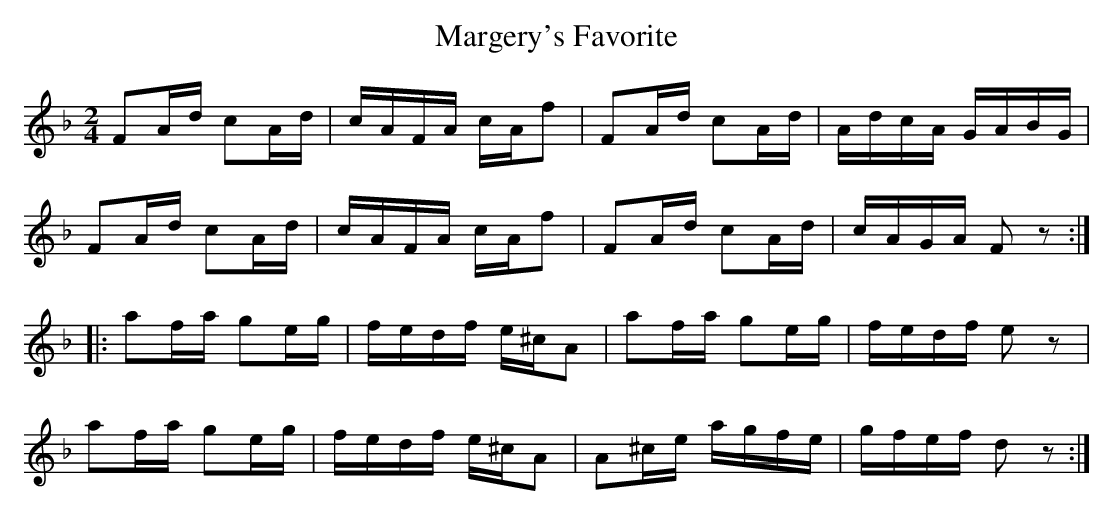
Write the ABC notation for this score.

X:1
T:Margery's Favorite
M:2/4
L:1/8
K:F
FA/d/ cA/d/|c/A/F/A/ c/A/f|FA/d/ cA/d/|A/d/c/A/ G/A/B/G/|
FA/d/ cA/d/|c/A/F/A/ c/A/f|FA/d/ cA/d/|c/A/G/A/ Fz:|
|:af/a/ ge/g/|f/e/d/f/ e/^c/A|af/a/ ge/g/|f/e/d/f/ ez|
af/a/ ge/g/|f/e/d/f/ e/^c/A|A^c/e/ a/g/f/e/|g/f/e/f/ dz:|
